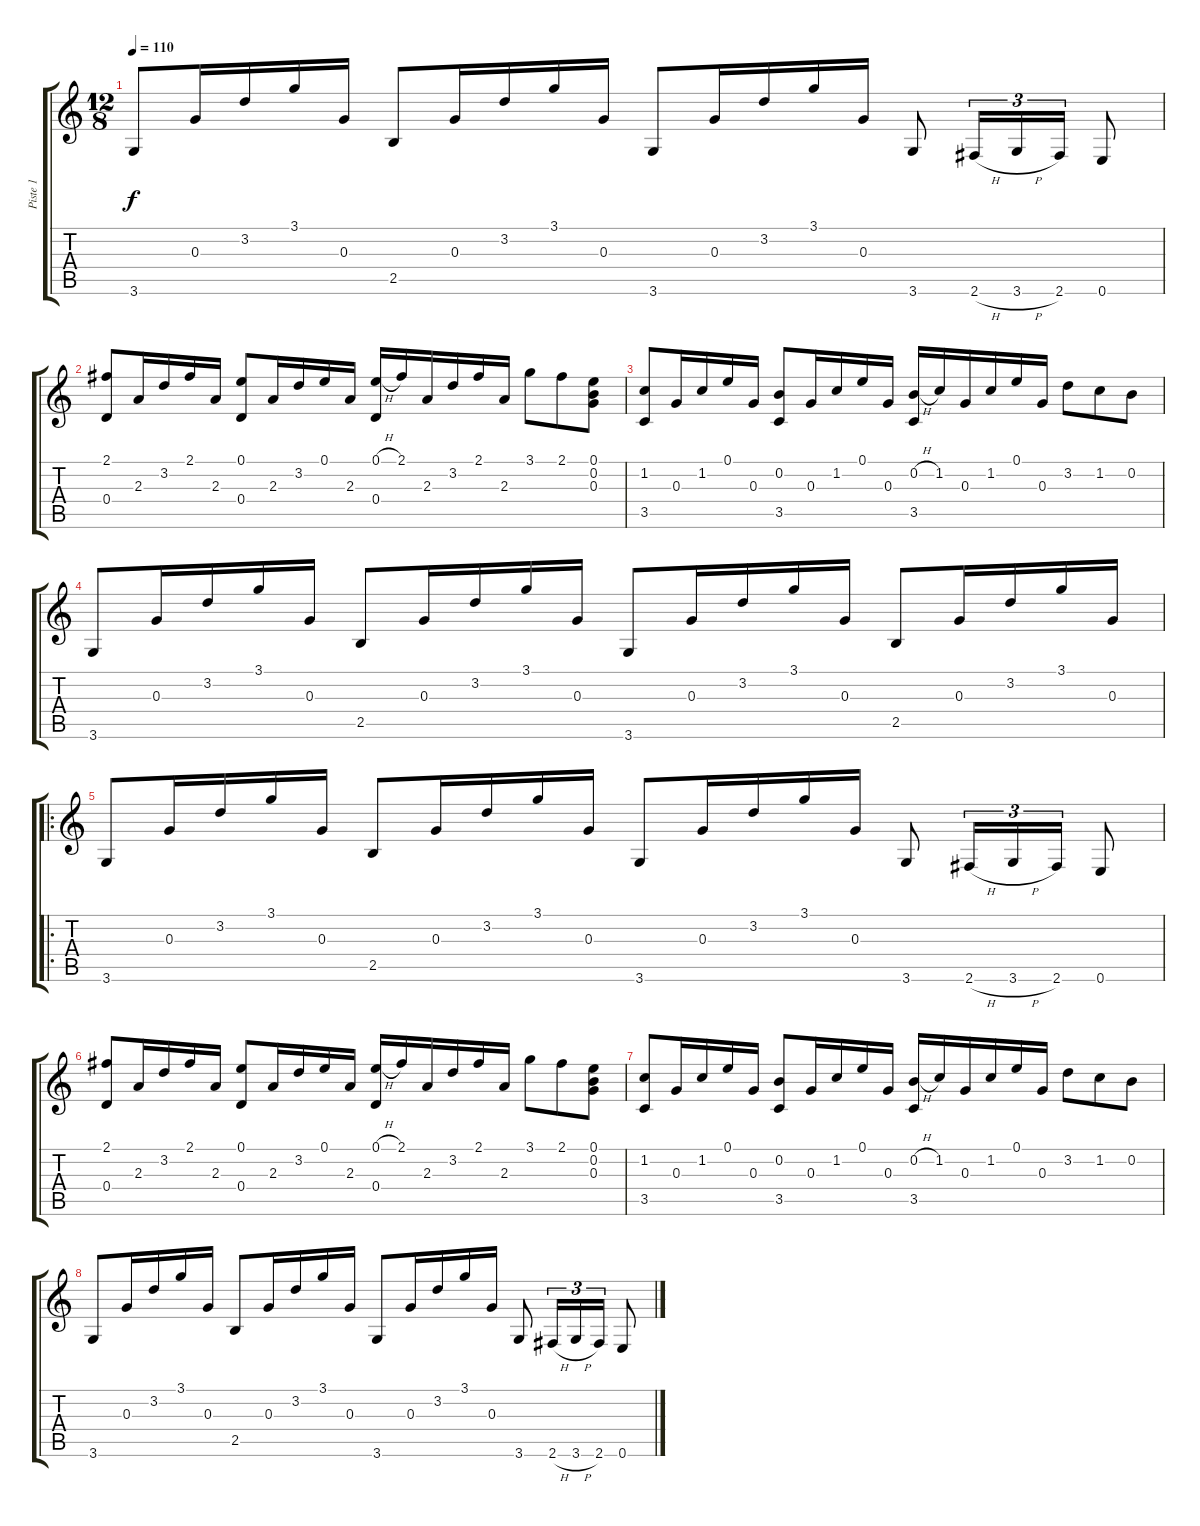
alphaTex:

\track ("Piste 1" "Piste 1") {instrument acousticguitarnylon}
\staff {score tabs}
\tuning (E4 B3 G3 D3 A2 E2) {hide}
\ts (12 8)
\tempo 110
\clef g2
\ks c
3.6.8{dy f instrument acousticguitarnylon} 0.3.16 3.2.16 3.1.16 0.3.16 2.5.8 0.3.16 3.2.16 3.1.16 0.3.16 3.6.8 0.3.16 3.2.16 3.1.16 0.3.16 3.6.8 2.6{h}.16{tu (3 2)} 3.6{h}.16{tu (3 2)} 2.6.16{tu (3 2)} 0.6.8 |
(2.1 0.4).8 2.3.16 3.2.16 2.1.16 2.3.16 (0.1 0.4).8 2.3.16 3.2.16 0.1.16 2.3.16 (0.1{h} 0.4).16 2.1.16 2.3.16 3.2.16 2.1.16 2.3.16 3.1.8 2.1.8 (0.1 0.2 0.3).8 |
(1.2 3.5).8 0.3.16 1.2.16 0.1.16 0.3.16 (0.2 3.5).8 0.3.16 1.2.16 0.1.16 0.3.16 (0.2{h} 3.5).16 1.2.16 0.3.16 1.2.16 0.1.16 0.3.16 3.2.8 1.2.8 0.2.8 |
3.6.8 0.3.16 3.2.16 3.1.16 0.3.16 2.5.8 0.3.16 3.2.16 3.1.16 0.3.16 3.6.8 0.3.16 3.2.16 3.1.16 0.3.16 2.5.8 0.3.16 3.2.16 3.1.16 0.3.16 |
\ro
3.6.8 0.3.16 3.2.16 3.1.16 0.3.16 2.5.8 0.3.16 3.2.16 3.1.16 0.3.16 3.6.8 0.3.16 3.2.16 3.1.16 0.3.16 3.6.8 2.6{h}.16{tu (3 2)} 3.6{h}.16{tu (3 2)} 2.6.16{tu (3 2)} 0.6.8 |
(2.1 0.4).8 2.3.16 3.2.16 2.1.16 2.3.16 (0.1 0.4).8 2.3.16 3.2.16 0.1.16 2.3.16 (0.1{h} 0.4).16 2.1.16 2.3.16 3.2.16 2.1.16 2.3.16 3.1.8 2.1.8 (0.1 0.2 0.3).8 |
(1.2 3.5).8 0.3.16 1.2.16 0.1.16 0.3.16 (0.2 3.5).8 0.3.16 1.2.16 0.1.16 0.3.16 (0.2{h} 3.5).16 1.2.16 0.3.16 1.2.16 0.1.16 0.3.16 3.2.8 1.2.8 0.2.8 |
3.6.8 0.3.16 3.2.16 3.1.16 0.3.16 2.5.8 0.3.16 3.2.16 3.1.16 0.3.16 3.6.8 0.3.16 3.2.16 3.1.16 0.3.16 3.6.8 2.6{h}.16{tu (3 2)} 3.6{h}.16{tu (3 2)} 2.6.16{tu (3 2)} 0.6.8
